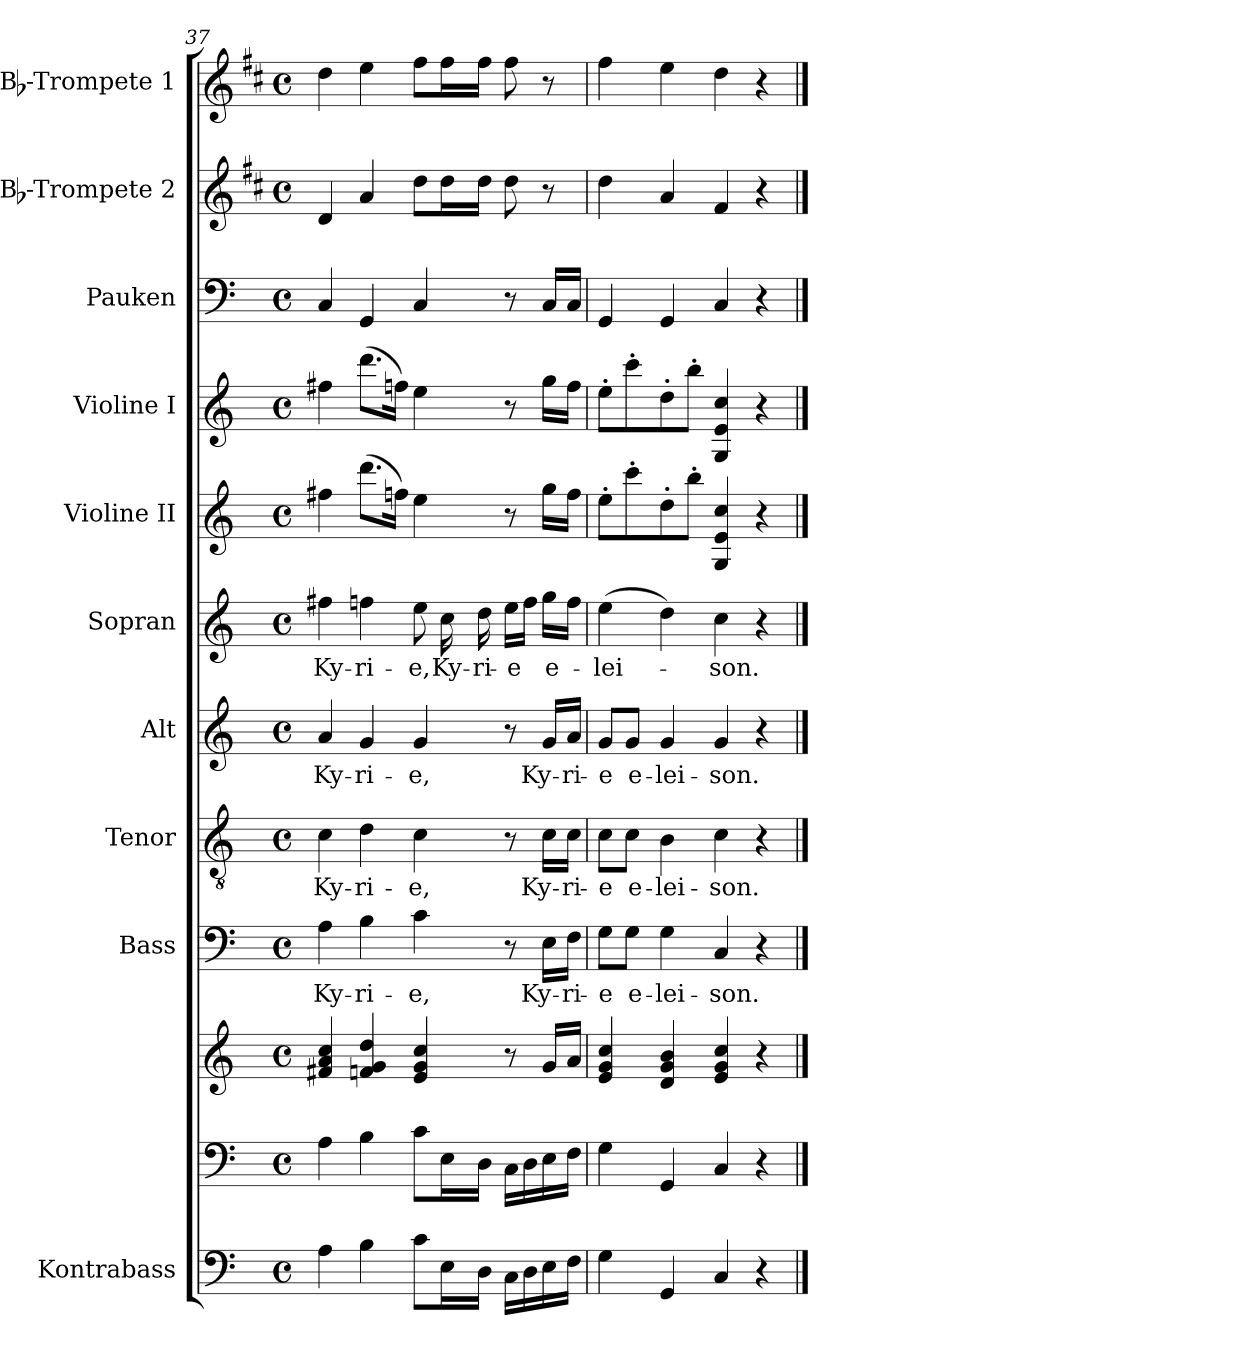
**kern	**kern	**kern	**kern	**text	**kern	**text	**kern	**text	**kern	**text	**kern	**kern	**kern	**kern	**kern
*part11	*part10	*part10	*part9	*part9	*part8	*part8	*part7	*part7	*part6	*part6	*part5	*part4	*part3	*part2	*part1
*staff12	*staff11	*staff10	*staff9	*staff9	*staff8	*staff8	*staff7	*staff7	*staff6	*staff6	*staff5	*staff4	*staff3	*staff2	*staff1
*I"Kontrabass	*	*	*I"Bass	*	*I"Tenor	*	*I"Alt	*	*I"Sopran	*	*I"Violine II	*I"Violine I	*I"Pauken	*I"Bb-Trompete 2	*I"Bb-Trompete 1
*I'Kb.	*	*	*I'B.	*	*I'T.	*	*I'A.	*	*I'S.	*	*I'Vl. II	*I'Vl. I	*I'Pk.	*I'Bb Trp. 2	*I'Bb Trp. 1
*clefF4	*clefF4	*clefG2	*clefF4	*	*clefGv2	*	*clefG2	*	*clefG2	*	*clefG2	*clefG2	*clefF4	*clefG2	*clefG2
*ITrd7c12	*	*	*	*	*	*	*	*	*	*	*	*	*	*ITrd1c2	*ITrd1c2
*k[]	*k[]	*k[]	*k[]	*	*k[]	*	*k[]	*	*k[]	*	*k[]	*k[]	*k[]	*k[]	*k[]
*C:	*C:	*C:	*C:	*	*C:	*	*C:	*	*C:	*	*C:	*C:	*C:	*C:	*C:
*M4/4	*M4/4	*M4/4	*M4/4	*	*M4/4	*	*M4/4	*	*M4/4	*	*M4/4	*M4/4	*M4/4	*M4/4	*M4/4
*met(c)	*met(c)	*met(c)	*met(c)	*	*met(c)	*	*met(c)	*	*met(c)	*	*met(c)	*met(c)	*met(c)	*met(c)	*met(c)
=37	=37	=37	=37	=37	=37	=37	=37	=37	=37	=37	=37	=37	=37	=37	=37
!	!	!	!	!LO:LY:b	!	!LO:LY:b	!	!LO:LY:b	!	!LO:LY:b	!	!	!	!	!
4AA\	4A\	4f#X/ 4a/ 4cc/	4A\	Ky-	4c\	Ky-	4a/	Ky-	4ff#X\	Ky-	4ff#X\	4ff#X\	4C/	4c/	4cc\
!	!	!	!	!LO:LY:b	!	!LO:LY:b	!	!LO:LY:b	!	!LO:LY:b	!	!	!	!	!
4BB\	4B\	4fn/ 4g/ 4dd/	4B\	-ri-	4d\	-ri-	4g/	-ri-	4ffn\	-ri-	(>8.ddd\L	(>8.ddd\L	4GG/	4g/	4dd\
.	.	.	.	.	.	.	.	.	.	.	16ffn\Jk)	16ffn\Jk)	.	.	.
!	!	!	!	!LO:LY:b	!	!LO:LY:b	!	!LO:LY:b	!	!LO:LY:b	!	!	!	!	!
8C\L	8c\L	4e/ 4g/ 4cc/	4c\	-e,	4c\	-e,	4g/	-e,	8ee\	-e,	4ee\	4ee\	4C/	8cc\L	8ee\L
!	!	!	!	!	!	!	!	!	!	!LO:LY:b	!	!	!	!	!
16EE\L	16E\L	.	.	.	.	.	.	.	16cc\	Ky-	.	.	.	16cc\L	16ee\L
!	!	!	!	!	!	!	!	!	!	!LO:LY:b	!	!	!	!	!
16DD\JJ	16D\JJ	.	.	.	.	.	.	.	16dd\	-ri-	.	.	.	16cc\JJ	16ee\JJ
!	!	!	!	!	!	!	!	!	!	!LO:LY:b	!	!	!	!	!
16CC\LL	16C\LL	8r	8r	.	8r	.	8r	.	16ee\LL	-e	8r	8r	8r	8cc\	8ee\
16DD\	16D\	.	.	.	.	.	.	.	16ff\JJ	.	.	.	.	.	.
!	!	!	!	!LO:LY:b	!	!LO:LY:b	!	!LO:LY:b	!	!LO:LY:b	!	!	!	!	!
16EE\	16E\	16g/LL	16E\LL	Ky-	16c\LL	Ky-	16g/LL	Ky-	16gg\LL	e-	16gg\LL	16gg\LL	16C/LL	8r	8r
!	!	!	!	!LO:LY:b	!	!LO:LY:b	!	!LO:LY:b	!	!	!	!	!	!	!
16FF\JJ	16F\JJ	16a/JJ	16F\JJ	-ri-	16c\JJ	-ri-	16a/JJ	-ri-	16ff\JJ	.	16ff\JJ	16ff\JJ	16C/JJ	.	.
=38	=38	=38	=38	=38	=38	=38	=38	=38	=38	=38	=38	=38	=38	=38	=38
!	!	!	!	!LO:LY:b	!	!LO:LY:b	!	!LO:LY:b	!	!LO:LY:b	!	!	!	!	!
4GG\	4G\	4e/ 4g/ 4cc/	8G\L	-e	8c\L	-e	8g/L	-e	(>4ee\	-lei-	8ee'>\L	8ee'>\L	4GG/	4cc\	4ee\
!	!	!	!	!LO:LY:b	!	!LO:LY:b	!	!LO:LY:b	!	!	!	!	!	!	!
.	.	.	8G\J	e-	8c\J	e-	8g/J	e-	.	.	8ccc'>\	8ccc'>\	.	.	.
!	!	!	!	!LO:LY:b	!	!LO:LY:b	!	!LO:LY:b	!	!	!	!	!	!	!
4GGG/	4GG/	4d/ 4g/ 4b/	4G\	-lei-	4B\	-lei-	4g/	-lei-	4dd\)	.	8dd'>\	8dd'>\	4GG/	4g/	4dd\
.	.	.	.	.	.	.	.	.	.	.	8bb'>\J	8bb'>\J	.	.	.
!	!	!	!	!LO:LY:b	!	!LO:LY:b	!	!LO:LY:b	!	!LO:LY:b	!	!	!	!	!
4CC/	4C/	4e/ 4g/ 4cc/	4C/	-son.	4c\	-son.	4g/	-son.	4cc\	-son.	4G/ 4e/ 4cc/	4G/ 4e/ 4cc/	4C/	4e/	4cc\
4r	4r	4r	4r	.	4r	.	4r	.	4r	.	4r	4r	4r	4r	4r
==	==	==	==	==	==	==	==	==	==	==	==	==	==	==	==
*-	*-	*-	*-	*-	*-	*-	*-	*-	*-	*-	*-	*-	*-	*-	*-
